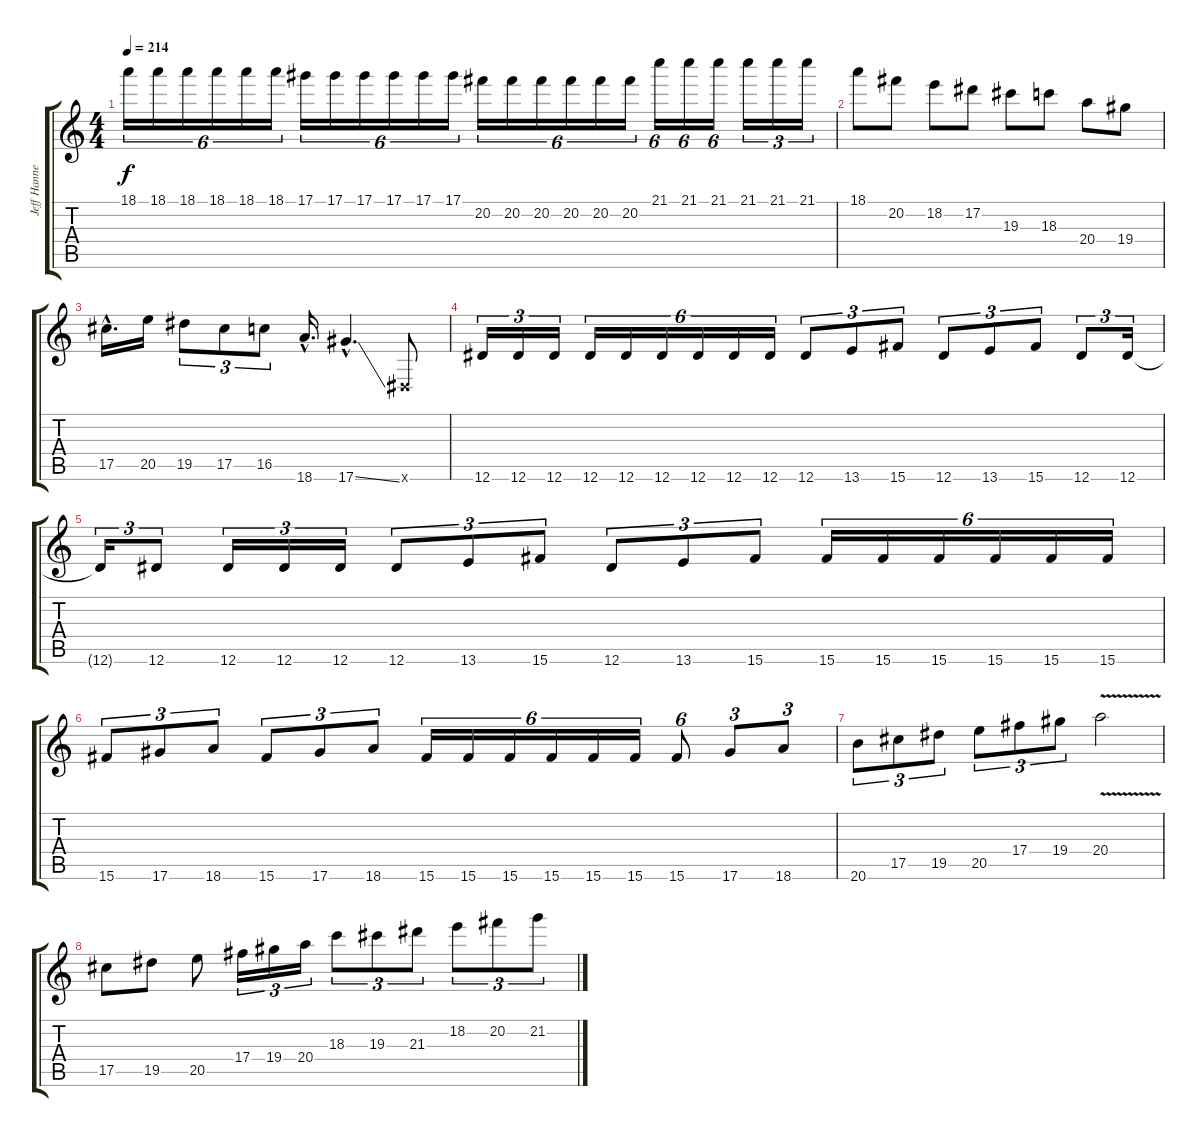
\track ("Jeff Hannemann" "Jeff Hanne") {instrument distortionguitar}
\staff {score tabs}
\tuning (Eb4 Bb3 Gb3 Db3 Ab2 Eb2) {hide}
\ts (4 4)
\tempo 214
\clef g2
\ks c
18.1.16{tu (6 4) dy f} 18.1.16{tu (6 4)} 18.1.16{tu (6 4)} 18.1.16{tu (6 4)} 18.1.16{tu (6 4)} 18.1.16{tu (6 4)} 17.1.16{tu (6 4)} 17.1.16{tu (6 4)} 17.1.16{tu (6 4)} 17.1.16{tu (6 4)} 17.1.16{tu (6 4)} 17.1.16{tu (6 4)} 20.2.16{tu (6 4)} 20.2.16{tu (6 4)} 20.2.16{tu (6 4)} 20.2.16{tu (6 4)} 20.2.16{tu (6 4)} 20.2.16{tu (6 4)} 21.1.16{tu (6 4)} 21.1.16{tu (6 4)} 21.1.16{tu (6 4)} 21.1.16{tu (3 2)} 21.1.16{tu (3 2)} 21.1.16{tu (3 2)} |
18.1.8 20.2.8 18.2.8 17.2.8 19.3.8 18.3.8 20.4.8 19.4.8 |
17.5{hac}.16{d} 20.5.16 19.5.8{tu (3 2)} 17.5.8{tu (3 2)} 16.5.8{tu (3 2)} 18.6{hac}.16{d} 17.6{ss hac}.4{d} 0.6{x}.8 |
12.6.16{tu (3 2)} 12.6.16{tu (3 2)} 12.6.16{tu (3 2)} 12.6.16{tu (6 4)} 12.6.16{tu (6 4)} 12.6.16{tu (6 4)} 12.6.16{tu (6 4)} 12.6.16{tu (6 4)} 12.6.16{tu (6 4)} 12.6.8{tu (3 2)} 13.6.8{tu (3 2)} 15.6.8{tu (3 2)} 12.6.8{tu (3 2)} 13.6.8{tu (3 2)} 15.6.8{tu (3 2)} 12.6.8{tu (3 2)} 12.6.16{tu (3 2)} |
12.6{t}.16{tu (3 2)} 12.6.8{tu (3 2)} 12.6.16{tu (3 2)} 12.6.16{tu (3 2)} 12.6.16{tu (3 2)} 12.6.8{tu (3 2)} 13.6.8{tu (3 2)} 15.6.8{tu (3 2)} 12.6.8{tu (3 2)} 13.6.8{tu (3 2)} 15.6.8{tu (3 2)} 15.6.16{tu (6 4)} 15.6.16{tu (6 4)} 15.6.16{tu (6 4)} 15.6.16{tu (6 4)} 15.6.16{tu (6 4)} 15.6.16{tu (6 4)} |
15.6.8{tu (3 2)} 17.6.8{tu (3 2)} 18.6.8{tu (3 2)} 15.6.8{tu (3 2)} 17.6.8{tu (3 2)} 18.6.8{tu (3 2)} 15.6.16{tu (6 4)} 15.6.16{tu (6 4)} 15.6.16{tu (6 4)} 15.6.16{tu (6 4)} 15.6.16{tu (6 4)} 15.6.16{tu (6 4)} 15.6.8{tu (6 4)} 17.6.8{tu (3 2)} 18.6.8{tu (3 2)} |
20.6.8{tu (3 2)} 17.5.8{tu (3 2)} 19.5.8{tu (3 2)} 20.5.8{tu (3 2)} 17.4.8{tu (3 2)} 19.4.8{tu (3 2)} 20.4{v}.2 |
17.5.8 19.5.8 20.5.8 17.4.16{tu (3 2)} 19.4.16{tu (3 2)} 20.4.16{tu (3 2)} 18.3.8{tu (3 2)} 19.3.8{tu (3 2)} 21.3.8{tu (3 2)} 18.2.8{tu (3 2)} 20.2.8{tu (3 2)} 21.2.8{tu (3 2)}
